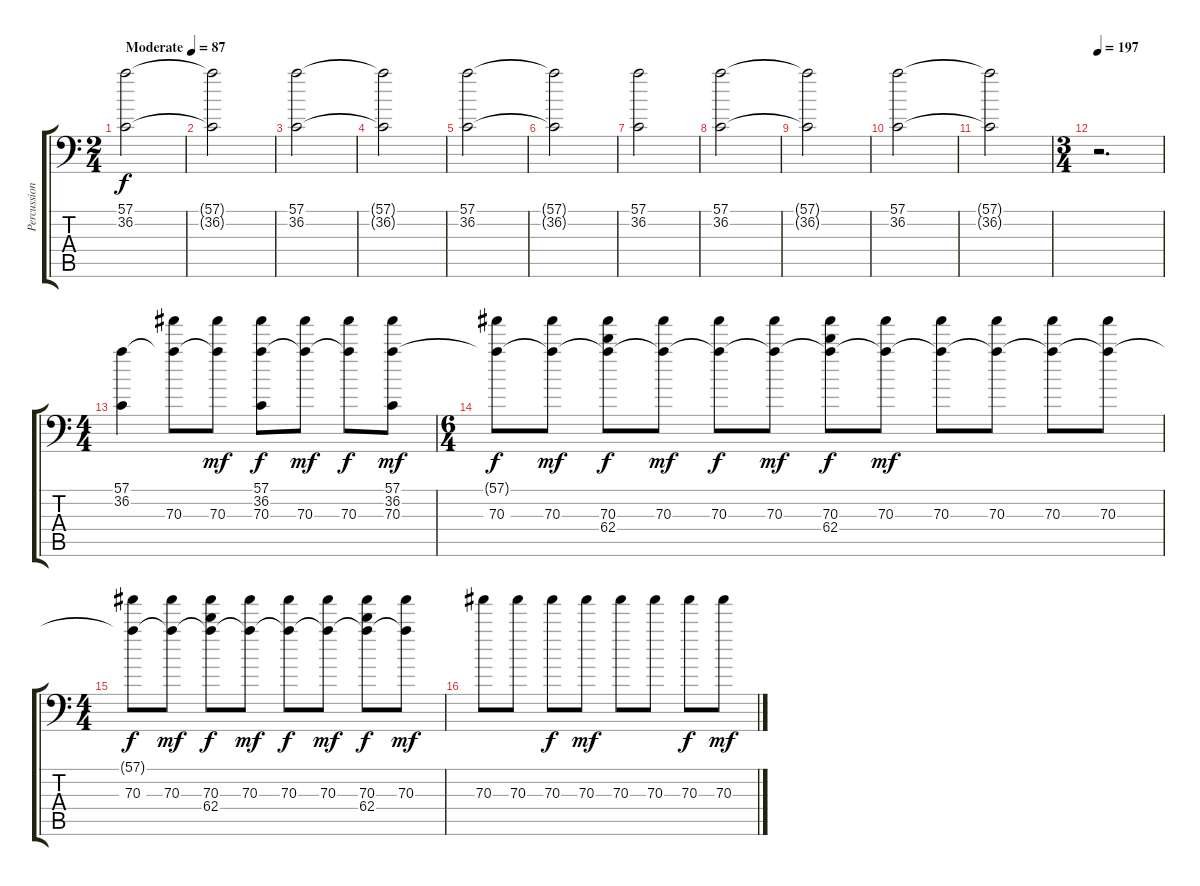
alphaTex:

\track ("Percussions" "Percussion") {instrument acousticgrandpiano}
\staff {score tabs}
\tuning (C-1 C-1 C-1 C-1 C-1 C-1) {hide}
\ts (2 4)
\tempo (87 "Moderate")
\clef f4
\ks c
(57.1 36.2).2{dy f instrument acousticgrandpiano} |
(57.1{t} 36.2{t}).2 |
(57.1 36.2).2 |
(57.1{t} 36.2{t}).2 |
(57.1 36.2).2 |
(57.1{t} 36.2{t}).2 |
(57.1 36.2).2 |
(57.1 36.2).2 |
(57.1{t} 36.2{t}).2 |
(57.1 36.2).2 |
(57.1{t} 36.2{t}).2 |
\ts (3 4)
\tempo 197
r.2{d} |
\ts (4 4)
(57.1 36.2).4 (57.1{t} 70.3).8 (57.1{t} 70.3).8{dy mf} (57.1 36.2 70.3).8{dy f} (57.1{t} 70.3).8{dy mf} (57.1{t} 70.3).8{dy f} (57.1 36.2 70.3).8{dy mf} |
\ts (6 4)
(57.1{t} 70.3).8{dy f} (57.1{t} 70.3).8{dy mf} (57.1{t} 70.3 62.4).8{dy f} (57.1{t} 70.3).8{dy mf} (57.1{t} 70.3).8{dy f} (57.1{t} 70.3).8{dy mf} (57.1{t} 70.3 62.4).8{dy f} (57.1{t} 70.3).8{dy mf} (57.1{t} 70.3).8 (57.1{t} 70.3).8 (57.1{t} 70.3).8 (57.1{t} 70.3).8 |
\ts (4 4)
(57.1{t} 70.3).8{dy f} (57.1{t} 70.3).8{dy mf} (57.1{t} 70.3 62.4).8{dy f} (57.1{t} 70.3).8{dy mf} (57.1{t} 70.3).8{dy f} (57.1{t} 70.3).8{dy mf} (57.1{t} 70.3 62.4).8{dy f} (57.1{t} 70.3).8{dy mf} |
70.3.8 70.3.8 70.3.8{dy f} 70.3.8{dy mf} 70.3.8 70.3.8 70.3.8{dy f} 70.3.8{dy mf}
